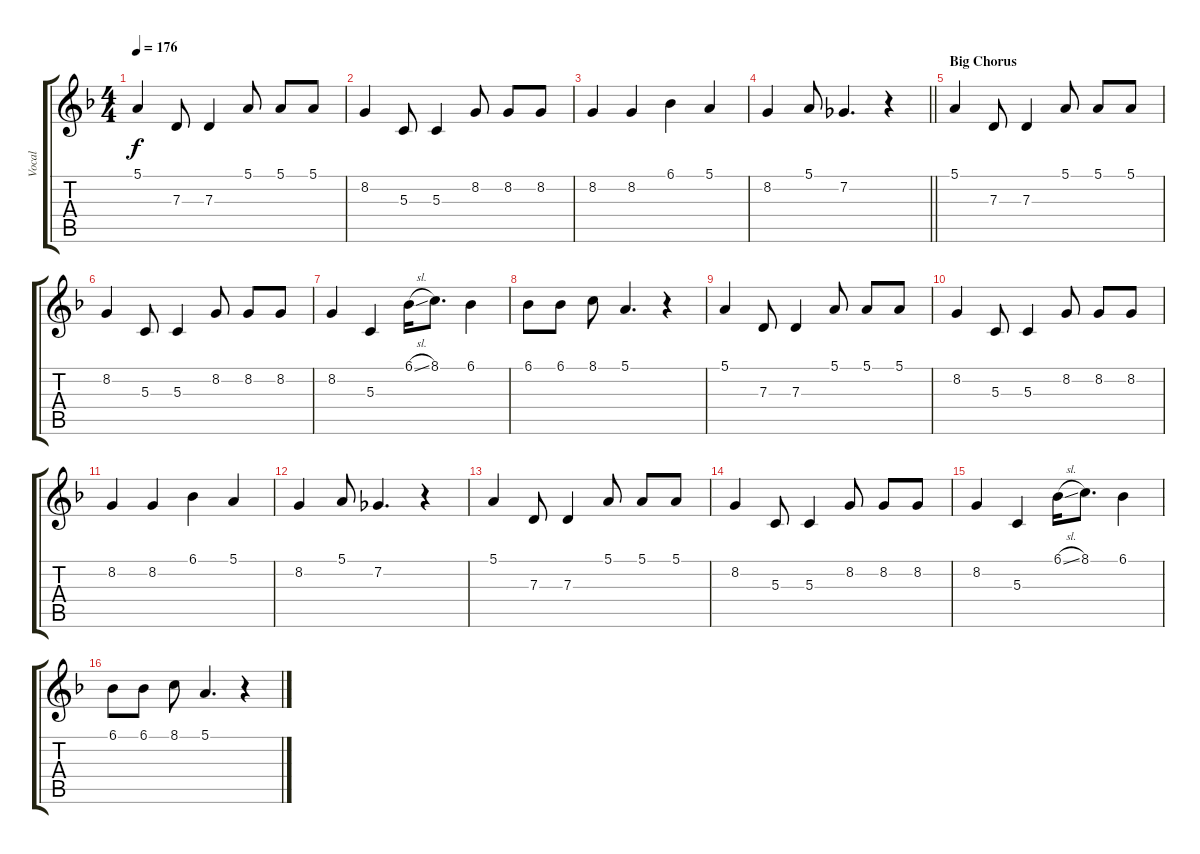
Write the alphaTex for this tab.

\track ("Vocal" "Vocal") {instrument violin}
\staff {score tabs}
\tuning (E4 B3 G3 D3 A2 E2) {hide}
\ts (4 4)
\tempo 176
\clef g2
\ks f
5.1.4{dy f} 7.3.8 7.3.4 5.1.8 5.1.8 5.1.8 |
8.2.4 5.3.8 5.3.4 8.2.8 8.2.8 8.2.8 |
8.2.4 8.2.4 6.1.4 5.1.4 |
\barLineRight lightlight
8.2.4 5.1.8 7.2.4{d} r.4 |
\section ("" "Big Chorus")
5.1.4 7.3.8 7.3.4 5.1.8 5.1.8 5.1.8 |
8.2.4 5.3.8 5.3.4 8.2.8 8.2.8 8.2.8 |
8.2.4 5.3.4 6.1{sl}.16 8.1.8{d} 6.1.4 |
6.1.8 6.1.8 8.1.8 5.1.4{d} r.4 |
5.1.4 7.3.8 7.3.4 5.1.8 5.1.8 5.1.8 |
8.2.4 5.3.8 5.3.4 8.2.8 8.2.8 8.2.8 |
8.2.4 8.2.4 6.1.4 5.1.4 |
8.2.4 5.1.8 7.2.4{d} r.4 |
5.1.4 7.3.8 7.3.4 5.1.8 5.1.8 5.1.8 |
8.2.4 5.3.8 5.3.4 8.2.8 8.2.8 8.2.8 |
8.2.4 5.3.4 6.1{sl}.16 8.1.8{d} 6.1.4 |
6.1.8 6.1.8 8.1.8 5.1.4{d} r.4
